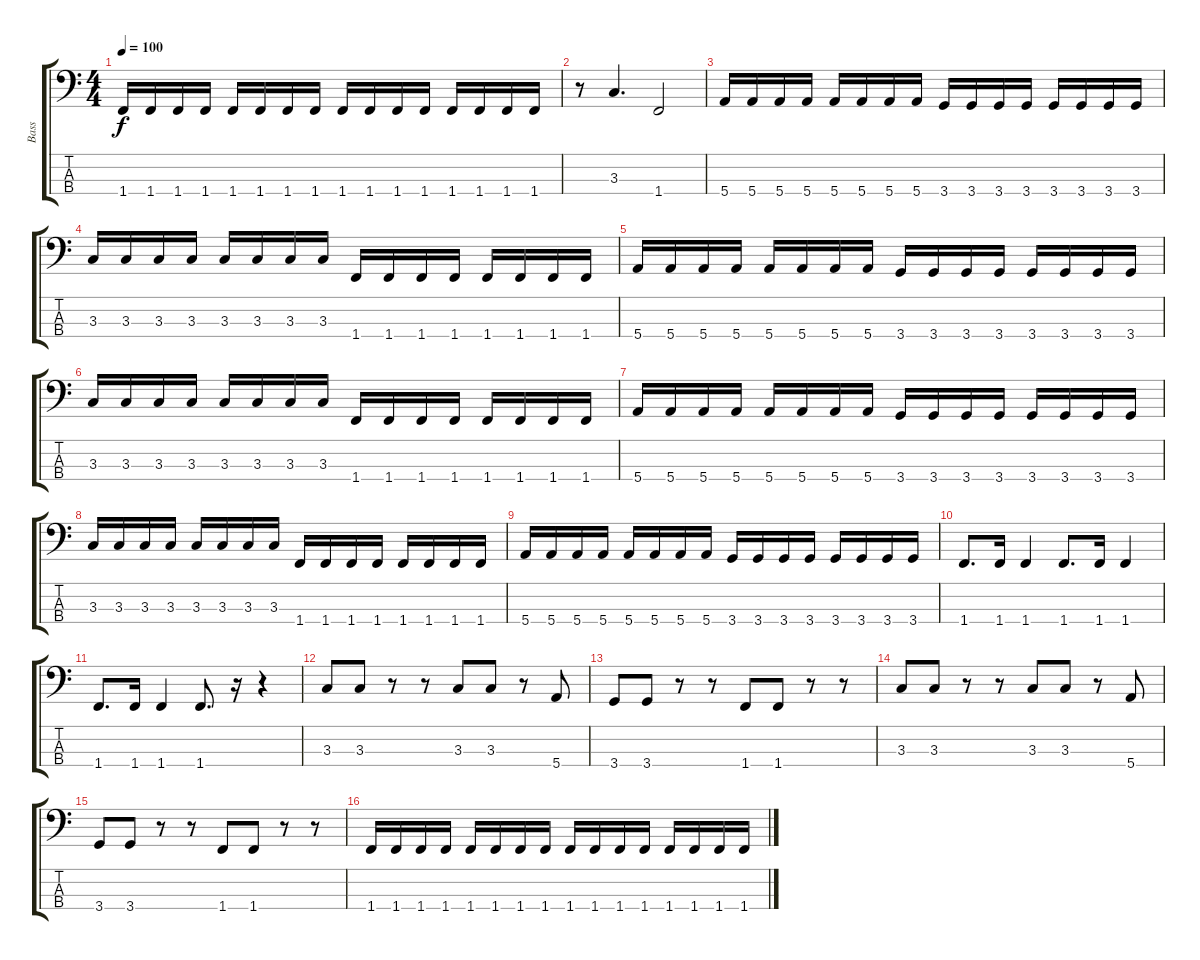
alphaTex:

\track ("Bass" "Bass") {instrument electricbasspick}
\staff {score tabs}
\tuning (G2 D2 A1 E1) {hide}
\ts (4 4)
\tempo 100
\clef f4
\ks c
1.4.16{dy f} 1.4.16 1.4.16 1.4.16 1.4.16 1.4.16 1.4.16 1.4.16 1.4.16 1.4.16 1.4.16 1.4.16 1.4.16 1.4.16 1.4.16 1.4.16 |
r.8 3.3.4{d} 1.4.2 |
5.4.16 5.4.16 5.4.16 5.4.16 5.4.16 5.4.16 5.4.16 5.4.16 3.4.16 3.4.16 3.4.16 3.4.16 3.4.16 3.4.16 3.4.16 3.4.16 |
3.3.16 3.3.16 3.3.16 3.3.16 3.3.16 3.3.16 3.3.16 3.3.16 1.4.16 1.4.16 1.4.16 1.4.16 1.4.16 1.4.16 1.4.16 1.4.16 |
5.4.16 5.4.16 5.4.16 5.4.16 5.4.16 5.4.16 5.4.16 5.4.16 3.4.16 3.4.16 3.4.16 3.4.16 3.4.16 3.4.16 3.4.16 3.4.16 |
3.3.16 3.3.16 3.3.16 3.3.16 3.3.16 3.3.16 3.3.16 3.3.16 1.4.16 1.4.16 1.4.16 1.4.16 1.4.16 1.4.16 1.4.16 1.4.16 |
5.4.16 5.4.16 5.4.16 5.4.16 5.4.16 5.4.16 5.4.16 5.4.16 3.4.16 3.4.16 3.4.16 3.4.16 3.4.16 3.4.16 3.4.16 3.4.16 |
3.3.16 3.3.16 3.3.16 3.3.16 3.3.16 3.3.16 3.3.16 3.3.16 1.4.16 1.4.16 1.4.16 1.4.16 1.4.16 1.4.16 1.4.16 1.4.16 |
5.4.16 5.4.16 5.4.16 5.4.16 5.4.16 5.4.16 5.4.16 5.4.16 3.4.16 3.4.16 3.4.16 3.4.16 3.4.16 3.4.16 3.4.16 3.4.16 |
1.4.8{d} 1.4.16 1.4.4 1.4.8{d} 1.4.16 1.4.4 |
1.4.8{d} 1.4.16 1.4.4 1.4.8{d} r.16 r.4 |
3.3.8 3.3.8 r.8 r.8 3.3.8 3.3.8 r.8 5.4.8 |
3.4.8 3.4.8 r.8 r.8 1.4.8 1.4.8 r.8 r.8 |
3.3.8 3.3.8 r.8 r.8 3.3.8 3.3.8 r.8 5.4.8 |
3.4.8 3.4.8 r.8 r.8 1.4.8 1.4.8 r.8 r.8 |
1.4.16 1.4.16 1.4.16 1.4.16 1.4.16 1.4.16 1.4.16 1.4.16 1.4.16 1.4.16 1.4.16 1.4.16 1.4.16 1.4.16 1.4.16 1.4.16
